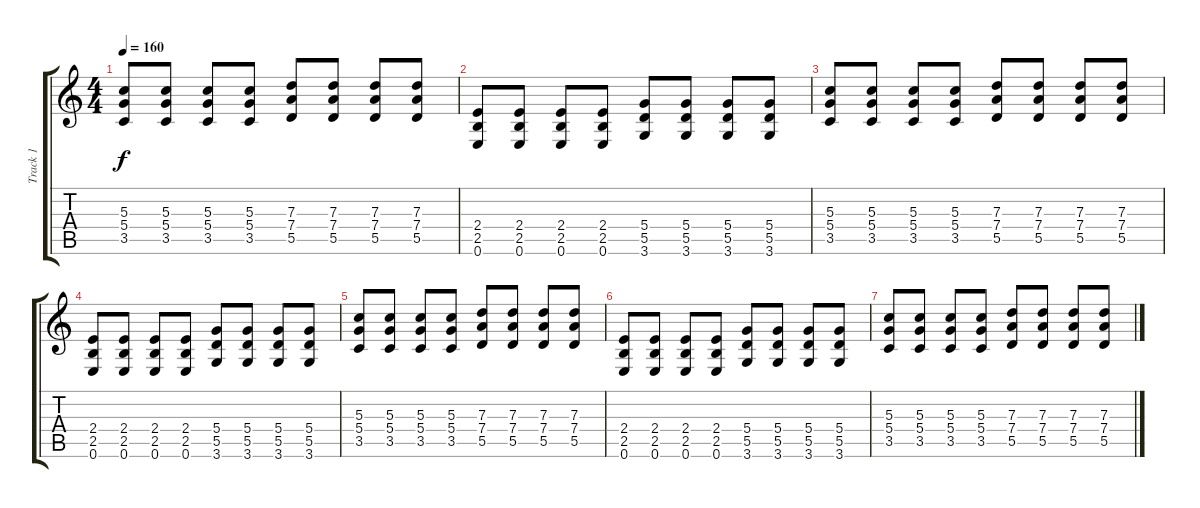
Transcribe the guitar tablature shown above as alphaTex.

\track ("Track 1" "Track 1") {instrument overdrivenguitar}
\staff {score tabs}
\tuning (E4 B3 G3 D3 A2 E2) {hide}
\ts (4 4)
\tempo 160
\clef g2
\ks c
(5.3 5.4 3.5).8{dy f} (5.3 5.4 3.5).8 (5.3 5.4 3.5).8 (5.3 5.4 3.5).8 (7.3 7.4 5.5).8 (7.3 7.4 5.5).8 (7.3 7.4 5.5).8 (7.3 7.4 5.5).8 |
(2.4 2.5 0.6).8 (2.4 2.5 0.6).8 (2.4 2.5 0.6).8 (2.4 2.5 0.6).8 (5.4 5.5 3.6).8 (5.4 5.5 3.6).8 (5.4 5.5 3.6).8 (5.4 5.5 3.6).8 |
(5.3 5.4 3.5).8 (5.3 5.4 3.5).8 (5.3 5.4 3.5).8 (5.3 5.4 3.5).8 (7.3 7.4 5.5).8 (7.3 7.4 5.5).8 (7.3 7.4 5.5).8 (7.3 7.4 5.5).8 |
(2.4 2.5 0.6).8{instrument overdrivenguitar} (2.4 2.5 0.6).8 (2.4 2.5 0.6).8 (2.4 2.5 0.6).8 (5.4 5.5 3.6).8 (5.4 5.5 3.6).8 (5.4 5.5 3.6).8 (5.4 5.5 3.6).8 |
(5.3 5.4 3.5).8 (5.3 5.4 3.5).8 (5.3 5.4 3.5).8 (5.3 5.4 3.5).8 (7.3 7.4 5.5).8 (7.3 7.4 5.5).8 (7.3 7.4 5.5).8 (7.3 7.4 5.5).8 |
(2.4 2.5 0.6).8 (2.4 2.5 0.6).8 (2.4 2.5 0.6).8 (2.4 2.5 0.6).8 (5.4 5.5 3.6).8 (5.4 5.5 3.6).8 (5.4 5.5 3.6).8 (5.4 5.5 3.6).8 |
(5.3 5.4 3.5).8 (5.3 5.4 3.5).8 (5.3 5.4 3.5).8 (5.3 5.4 3.5).8 (7.3 7.4 5.5).8 (7.3 7.4 5.5).8 (7.3 7.4 5.5).8 (7.3 7.4 5.5).8
